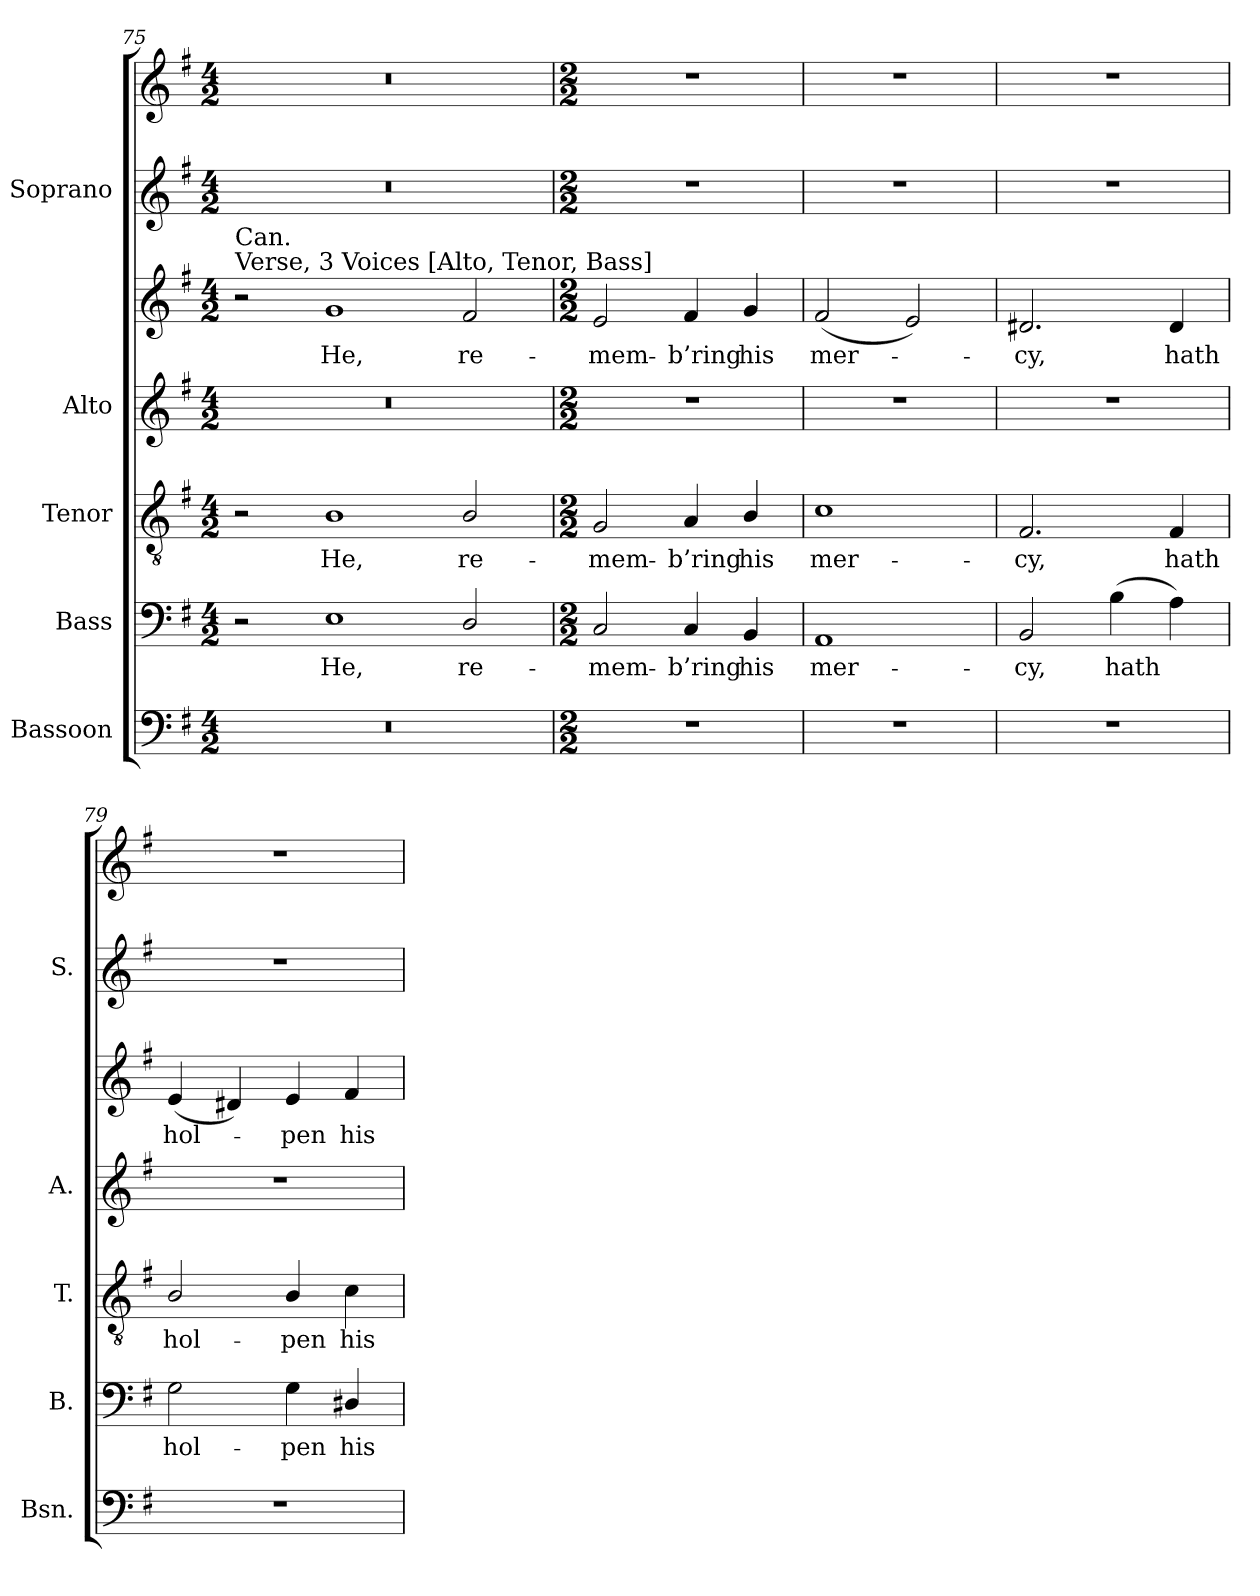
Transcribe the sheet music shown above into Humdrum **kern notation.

**kern	**kern	**text	**kern	**text	**kern	**kern	**text	**kern	**kern
*part5	*part4	*part4	*part3	*part3	*part2	*part2	*part2	*part1	*part1
*staff7	*staff6	*staff6	*staff5	*staff5	*staff4	*staff3	*staff3	*staff2	*staff1
*I"Bassoon	*I"Bass	*	*I"Tenor	*	*I"Alto	*	*	*I"Soprano	*
*I'Bsn.	*I'B.	*	*I'T.	*	*I'A.	*	*	*I'S.	*
!!LO:PB:g=z
*clefF4	*clefF4	*	*clefGv2	*	*clefG2	*clefG2	*	*clefG2	*clefG2
*	*	*	*ITrd7c12	*	*	*	*	*	*
*k[f#]	*k[f#]	*	*k[f#]	*	*k[f#]	*k[f#]	*	*k[f#]	*k[f#]
*e:	*e:	*	*e:	*	*e:	*e:	*	*e:	*e:
*M4/2	*M4/2	*	*M4/2	*	*M4/2	*M4/2	*	*M4/2	*M4/2
=75	=75	=75	=75	=75	=75	=75	=75	=75	=75
!	!	!	!	!	!	!LO:TX:a:t=Verse, 3 Voices [Alto, Tenor, Bass]	!	!	!
!	!	!	!	!	!	!LO:TX:t=Can.	!	!	!
!LO:N:vis=1	!	!	!	!	!LO:N:vis=1	!	!	!LO:N:vis=1	!LO:N:vis=1
0r	2r	.	2r	.	0r	2r	.	0r	0r
!	!	!LO:LY:b:color=#000000	!	!	!	!	!	!	!
!	!	!	!	!LO:LY:b:color=#000000	!	!	!	!	!
!	!	!	!	!	!	!	!LO:LY:b:color=#000000	!	!
.	1Ei	He,	1BBi	He,	.	1gi	He,	.	.
!	!	!LO:LY:b:color=#000000	!	!	!	!	!	!	!
!	!	!	!	!LO:LY:b:color=#000000	!	!	!	!	!
!	!	!	!	!	!	!	!LO:LY:b:color=#000000	!	!
.	2Di/	re-	2BBi/	re-	.	2f#i/	re-	.	.
=76	=76	=76	=76	=76	=76	=76	=76	=76	=76
*M2/2	*M2/2	*	*M2/2	*	*M2/2	*M2/2	*	*M2/2	*M2/2
!	!	!LO:LY:b:color=#000000	!	!	!	!	!	!	!
!	!	!	!	!LO:LY:b:color=#000000	!	!	!	!	!
!	!	!	!	!	!	!	!LO:LY:b:color=#000000	!	!
1r	2Ci/	-mem-	2GGi/	-mem-	1r	2ei/	-mem-	1r	1r
!	!	!LO:LY:b:color=#000000	!	!	!	!	!	!	!
!	!	!	!	!LO:LY:b:color=#000000	!	!	!	!	!
!	!	!	!	!	!	!	!LO:LY:b:color=#000000	!	!
.	4Ci/	-b’ring	4AAi/	-b’ring	.	4f#i/	-b’ring	.	.
!	!	!LO:LY:b:color=#000000	!	!	!	!	!	!	!
!	!	!	!	!LO:LY:b:color=#000000	!	!	!	!	!
!	!	!	!	!	!	!	!LO:LY:b:color=#000000	!	!
.	4BBi/	his	4BBi/	his	.	4gi/	his	.	.
=77	=77	=77	=77	=77	=77	=77	=77	=77	=77
!	!	!LO:LY:b:color=#000000	!	!	!	!	!	!	!
!	!	!	!	!LO:LY:b:color=#000000	!	!	!	!	!
!	!	!	!	!	!	!	!LO:LY:b:color=#000000	!	!
1r	1AAi	mer-	1Ci	mer-	1r	(2f#i/	mer-	1r	1r
.	.	.	.	.	.	2ei/)	.	.	.
=78	=78	=78	=78	=78	=78	=78	=78	=78	=78
!	!	!LO:LY:b:color=#000000	!	!	!	!	!	!	!
!	!	!	!	!LO:LY:b:color=#000000	!	!	!	!	!
!	!	!	!	!	!	!	!LO:LY:b:color=#000000	!	!
1r	2BBi/	-cy,	2.FF#i/	-cy,	1r	2.d#Xi/	-cy,	1r	1r
!	!	!LO:LY:b:color=#000000	!	!	!	!	!	!	!
.	(4Bi\	hath	.	.	.	.	.	.	.
!	!	!	!	!LO:LY:b:color=#000000	!	!	!	!	!
!	!	!	!	!	!	!	!LO:LY:b:color=#000000	!	!
.	4Ai\)	.	4FF#i/	hath	.	4d#i/	hath	.	.
=79	=79	=79	=79	=79	=79	=79	=79	=79	=79
!	!	!LO:LY:b:color=#000000	!	!	!	!	!	!	!
!	!	!	!	!LO:LY:b:color=#000000	!	!	!	!	!
!	!	!	!	!	!	!	!LO:LY:b:color=#000000	!	!
1r	2Gi\	hol-	2BBi/	hol-	1r	(4ei/	hol-	1r	1r
.	.	.	.	.	.	4d#Xi/)	.	.	.
!	!	!LO:LY:b:color=#000000	!	!	!	!	!	!	!
!	!	!	!	!LO:LY:b:color=#000000	!	!	!	!	!
!	!	!	!	!	!	!	!LO:LY:b:color=#000000	!	!
.	4Gi\	-pen	4BBi/	-pen	.	4ei/	-pen	.	.
!	!	!LO:LY:b:color=#000000	!	!	!	!	!	!	!
!	!	!	!	!LO:LY:b:color=#000000	!	!	!	!	!
!	!	!	!	!	!	!	!LO:LY:b:color=#000000	!	!
.	4D#Xi/	his	4Ci\	his	.	4f#i/	his	.	.
=	=	=	=	=	=	=	=	=	=
*-	*-	*-	*-	*-	*-	*-	*-	*-	*-
